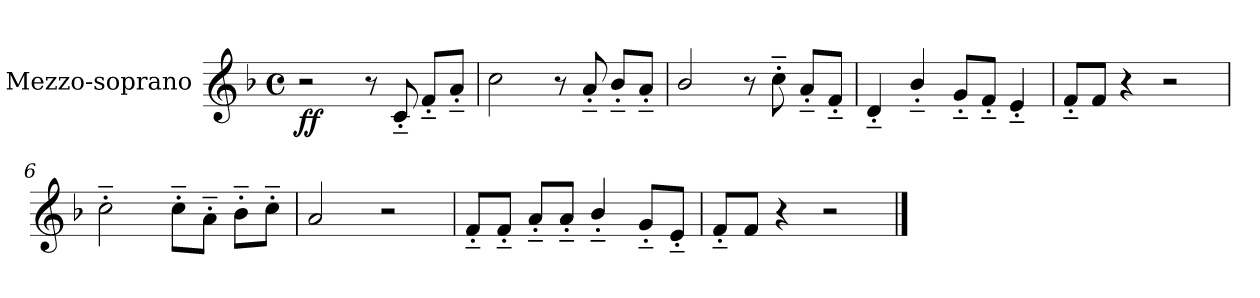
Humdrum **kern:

**kern	**dynam
*part1	*part1
*staff1	*staff1
*I"Mezzo-soprano	*
*I'Mzs.	*
*clefG2	*
*k[b-]	*
*M4/4	*
*met(c)	*
*MM80	*
=1	=1
!	!LO:DY:b
2r	ff
8r	.
8c'~/	.
8f'~/L	.
8a'~/J	.
=2	=2
2cc\	.
8r	.
8a'~/	.
8b-'~/L	.
8a'~/J	.
=3	=3
2b-/	.
8r	.
8cc'~\	.
8a'~/L	.
8f'~/J	.
!!LO:LB:g=z
=4	=4
4d'~/	.
4b-'~/	.
8g'~/L	.
8f'~/J	.
4e'~/	.
=5	=5
8f'~/L	.
8f/J	.
4r	.
2r	.
=6	=6
2cc'~\	.
8cc'~\L	.
8a'~\J	.
8b-'~\L	.
8cc'~\J	.
!!LO:LB:g=z
=7	=7
2a/	.
2r	.
=8	=8
8f'~/L	.
8f'~/J	.
8a'~/L	.
8a'~/J	.
4b-'~/	.
8g'~/L	.
8e'~/J	.
=9	=9
8f'~/L	.
8f/J	.
4r	.
2r	.
==	==
*-	*-
